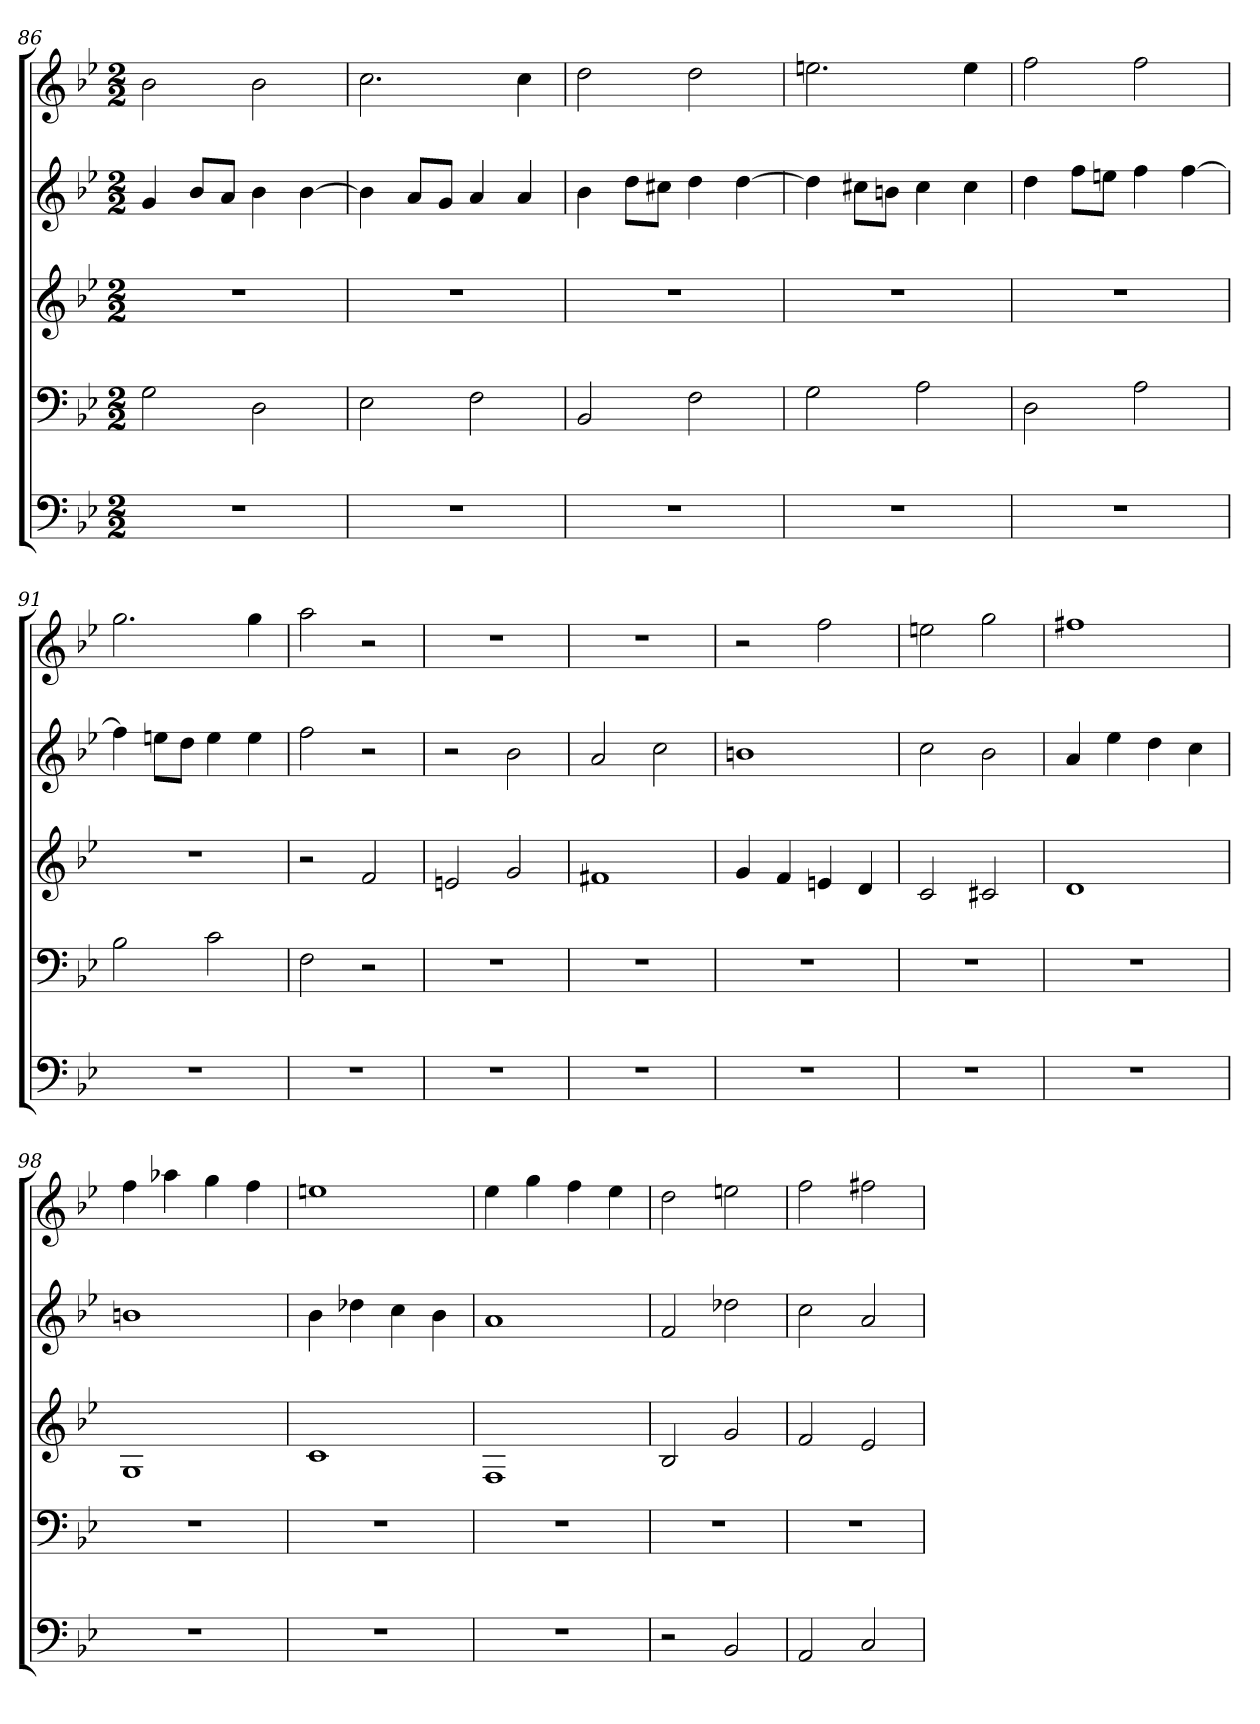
**kern	**kern	**kern	**kern	**kern
*part5	*part4	*part3	*part2	*part1
*staff5	*staff4	*staff3	*staff2	*staff1
*k[b-e-]	*k[b-e-]	*k[b-e-]	*k[b-e-]	*k[b-e-]
*M2/2	*M2/2	*M2/2	*M2/2	*M2/2
=86	=86	=86	=86	=86
1r	2G	1r	4g	2b-
.	.	.	8b-L	.
.	.	.	8aJ	.
.	2D	.	4b-	2b-
.	.	.	[4b-	.
=87	=87	=87	=87	=87
1r	2E-	1r	4b-]	2.cc
.	.	.	8aL	.
.	.	.	8gJ	.
.	2F	.	4a	.
.	.	.	4a	4cc
=88	=88	=88	=88	=88
1r	2BB-	1r	4b-	2dd
.	.	.	8ddL	.
.	.	.	8cc#XJ	.
.	2F	.	4dd	2dd
.	.	.	[4dd	.
=89	=89	=89	=89	=89
1r	2G	1r	4dd]	2.een
.	.	.	8cc#XL	.
.	.	.	8bnJ	.
.	2A	.	4cc#	.
.	.	.	4cc#	4ee
=90	=90	=90	=90	=90
1r	2D	1r	4dd	2ff
.	.	.	8ffL	.
.	.	.	8eenJ	.
.	2A	.	4ff	2ff
.	.	.	[4ff	.
=91	=91	=91	=91	=91
1r	2B-	1r	4ff]	2.gg
.	.	.	8eenL	.
.	.	.	8ddJ	.
.	2c	.	4ee	.
.	.	.	4ee	4gg
=92	=92	=92	=92	=92
1r	2F	2r	2ff	2aa
.	2r	2f	2r	2r
=93	=93	=93	=93	=93
1r	1r	2en	2r	1r
.	.	2g	2b-	.
=94	=94	=94	=94	=94
1r	1r	1f#X	2a	1r
.	.	.	2cc	.
=95	=95	=95	=95	=95
1r	1r	4g	1bn	2r
.	.	4f	.	.
.	.	4en	.	2ff
.	.	4d	.	.
=96	=96	=96	=96	=96
1r	1r	2c	2cc	2een
.	.	2c#X	2b-	2gg
=97	=97	=97	=97	=97
1r	1r	1d	4a	1ff#X
.	.	.	4ee-	.
.	.	.	4dd	.
.	.	.	4cc	.
=98	=98	=98	=98	=98
1r	1r	1G	1bn	4ff
.	.	.	.	4aa-X
.	.	.	.	4gg
.	.	.	.	4ff
=99	=99	=99	=99	=99
1r	1r	1c	4b-	1een
.	.	.	4dd-X	.
.	.	.	4cc	.
.	.	.	4b-	.
=100	=100	=100	=100	=100
1r	1r	1F	1a	4ee-
.	.	.	.	4gg
.	.	.	.	4ff
.	.	.	.	4ee-
=101	=101	=101	=101	=101
2r	1r	2B-	2f	2dd
2BB-	.	2g	2dd-X	2een
=102	=102	=102	=102	=102
2AA	1r	2f	2cc	2ff
2C	.	2e-	2a	2ff#X
=	=	=	=	=
*-	*-	*-	*-	*-
